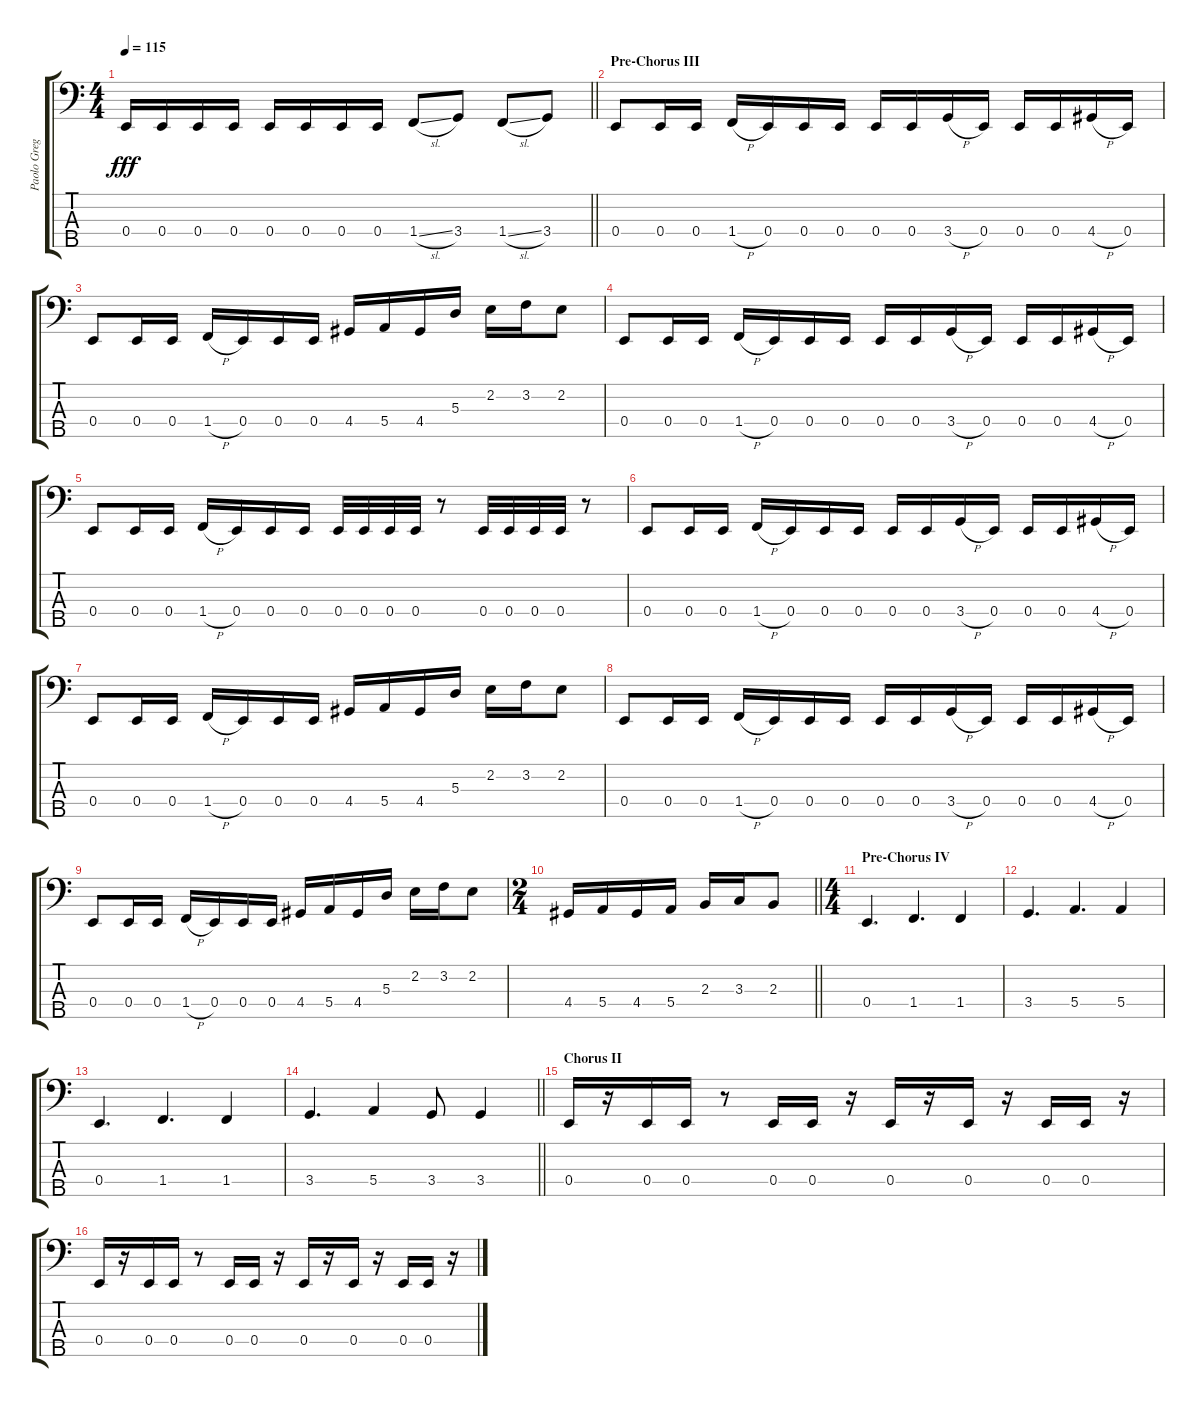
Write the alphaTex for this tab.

\track ("Paolo Gregoletto" "Paolo Greg") {instrument electricbassfinger}
\staff {score tabs}
\tuning (G2 D2 A1 E1 B0) {hide}
\ts (4 4)
\tempo 115
\clef f4
\barLineRight lightlight
\ks c
0.4.16{dy fff} 0.4.16 0.4.16 0.4.16 0.4.16 0.4.16 0.4.16 0.4.16 1.4{sl}.8 3.4.8 1.4{sl}.8 3.4.8 |
\section ("" "Pre-Chorus III")
0.4.8 0.4.16 0.4.16 1.4{h}.16 0.4.16 0.4.16 0.4.16 0.4.16 0.4.16 3.4{h}.16 0.4.16 0.4.16 0.4.16 4.4{h}.16 0.4.16 |
0.4.8 0.4.16 0.4.16 1.4{h}.16 0.4.16 0.4.16 0.4.16 4.4.16 5.4.16 4.4.16 5.3.16 2.2.16 3.2.16 2.2.8 |
0.4.8 0.4.16 0.4.16 1.4{h}.16 0.4.16 0.4.16 0.4.16 0.4.16 0.4.16 3.4{h}.16 0.4.16 0.4.16 0.4.16 4.4{h}.16 0.4.16 |
0.4.8 0.4.16 0.4.16 1.4{h}.16 0.4.16 0.4.16 0.4.16 0.4.32 0.4.32 0.4.32 0.4.32 r.8 0.4.32 0.4.32 0.4.32 0.4.32 r.8 |
0.4.8 0.4.16 0.4.16 1.4{h}.16 0.4.16 0.4.16 0.4.16 0.4.16 0.4.16 3.4{h}.16 0.4.16 0.4.16 0.4.16 4.4{h}.16 0.4.16 |
0.4.8 0.4.16 0.4.16 1.4{h}.16 0.4.16 0.4.16 0.4.16 4.4.16 5.4.16 4.4.16 5.3.16 2.2.16 3.2.16 2.2.8 |
0.4.8 0.4.16 0.4.16 1.4{h}.16 0.4.16 0.4.16 0.4.16 0.4.16 0.4.16 3.4{h}.16 0.4.16 0.4.16 0.4.16 4.4{h}.16 0.4.16 |
0.4.8 0.4.16 0.4.16 1.4{h}.16 0.4.16 0.4.16 0.4.16 4.4.16 5.4.16 4.4.16 5.3.16 2.2.16 3.2.16 2.2.8 |
\ts (2 4)
\barLineRight lightlight
4.4.16 5.4.16 4.4.16 5.4.16 2.3.16 3.3.16 2.3.8 |
\ts (4 4)
\section ("" "Pre-Chorus IV")
0.4.4{d} 1.4.4{d} 1.4.4 |
3.4.4{d} 5.4.4{d} 5.4.4 |
0.4.4{d} 1.4.4{d} 1.4.4 |
\barLineRight lightlight
3.4.4{d} 5.4.4 3.4.8 3.4.4 |
\section ("" "Chorus II")
0.4.16 r.16 0.4.16 0.4.16 r.8 0.4.16 0.4.16 r.16 0.4.16 r.16 0.4.16 r.16 0.4.16 0.4.16 r.16 |
0.4.16 r.16 0.4.16 0.4.16 r.8 0.4.16 0.4.16 r.16 0.4.16 r.16 0.4.16 r.16 0.4.16 0.4.16 r.16
